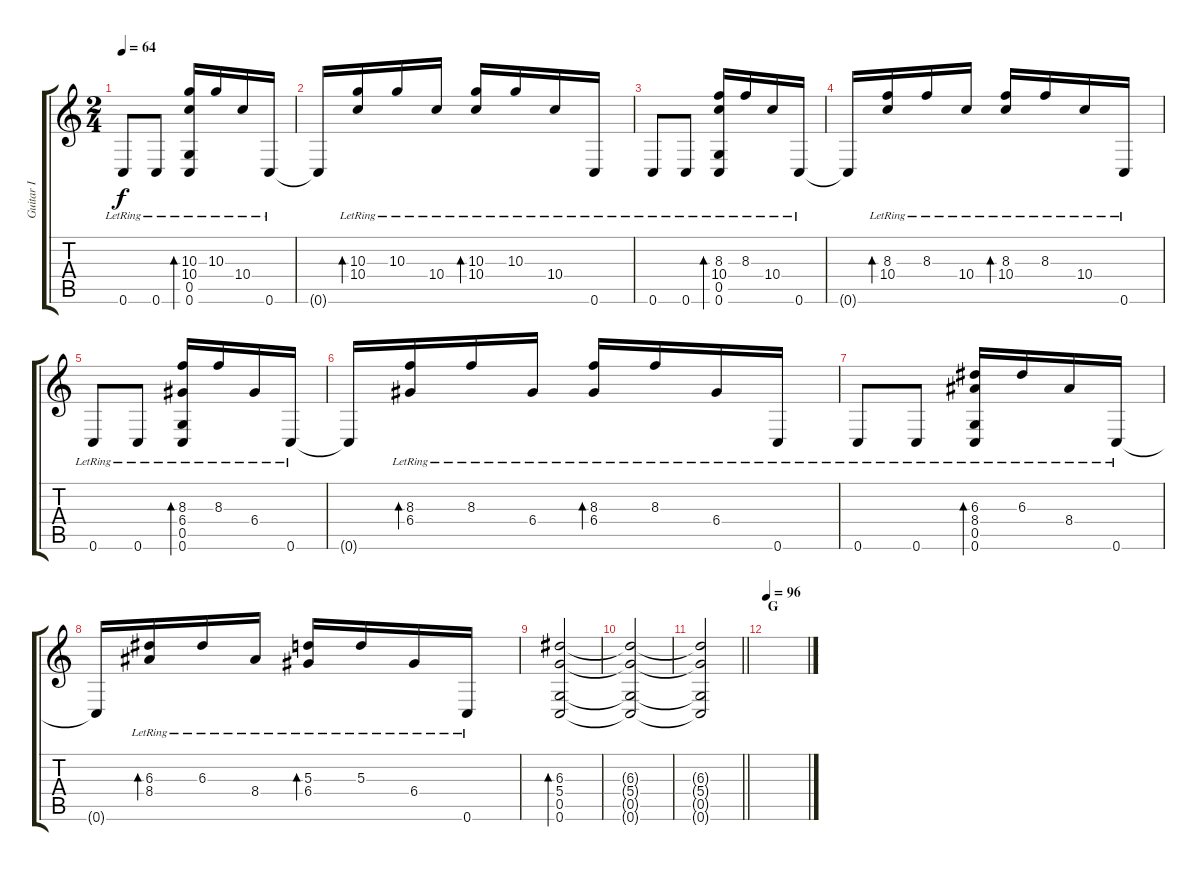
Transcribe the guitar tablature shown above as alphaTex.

\track ("Guitar I" "Guitar I") {instrument overdrivenguitar}
\staff {score tabs}
\tuning (G4 E4 A3 D3 G2 C2) {hide}
\ts (2 4)
\tempo 64
\clef g2
\ks c
0.6{lr}.8{dy f} 0.6{lr}.8 (10.3{lr} 10.4{lr} 0.5{lr} 0.6{lr}).16{bd 60} 10.3{lr}.16 10.4{lr}.16 0.6{lr}.16 |
0.6{t}.16 (10.3{lr} 10.4{lr}).16{bd 60} 10.3{lr}.16 10.4{lr}.16 (10.3{lr} 10.4{lr}).16{bd 60} 10.3{lr}.16 10.4{lr}.16 0.6{lr}.16 |
0.6{lr}.8 0.6{lr}.8 (8.3{lr} 10.4{lr} 0.5{lr} 0.6{lr}).16{bd 60} 8.3{lr}.16 10.4{lr}.16 0.6{lr}.16 |
0.6{t}.16 (8.3{lr} 10.4{lr}).16{bd 60} 8.3{lr}.16 10.4{lr}.16 (8.3{lr} 10.4{lr}).16{bd 60} 8.3{lr}.16 10.4{lr}.16 0.6{lr}.16 |
0.6{lr}.8 0.6{lr}.8 (8.3{lr} 6.4{lr} 0.5{lr} 0.6{lr}).16{bd 60} 8.3{lr}.16 6.4{lr}.16 0.6{lr}.16 |
0.6{t}.16 (8.3{lr} 6.4{lr}).16{bd 60} 8.3{lr}.16 6.4{lr}.16 (8.3{lr} 6.4{lr}).16{bd 60} 8.3{lr}.16 6.4{lr}.16 0.6{lr}.16 |
0.6{lr}.8 0.6{lr}.8 (6.3{lr} 8.4{lr} 0.5{lr} 0.6{lr}).16{bd 60} 6.3{lr}.16 8.4{lr}.16 0.6{lr}.16 |
0.6{t}.16 (6.3{lr} 8.4{lr}).16{bd 60} 6.3{lr}.16 8.4{lr}.16 (5.3{lr} 6.4{lr}).16{bd 60} 5.3{lr}.16 6.4{lr}.16 0.6{lr}.16 |
(6.3 5.4 0.5 0.6).2{bd 60} |
(6.3{t} 5.4{t} 0.5{t} 0.6{t}).2 |
\barLineRight lightlight
(6.3{t} 5.4{t} 0.5{t} 0.6{t}).2 |
\section ("" "G")
\tempo 96
